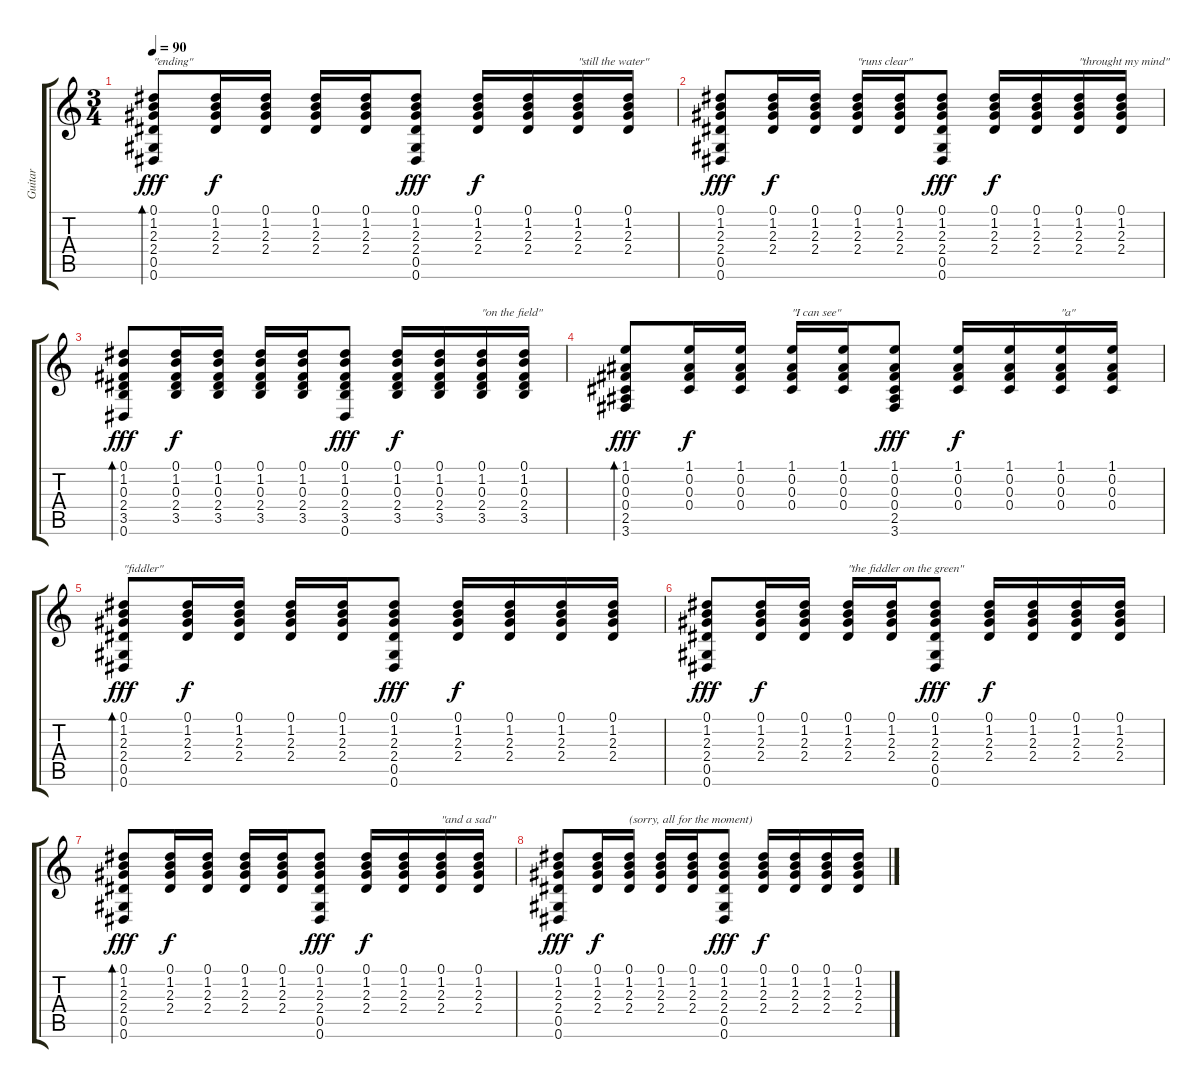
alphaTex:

\track ("Guitar" "Guitar") {instrument acousticguitarnylon}
\staff {score tabs}
\tuning (Eb4 Bb3 Gb3 Db3 Ab2 Eb2) {hide}
\ts (3 4)
\tempo 90
\clef g2
\ks c
(0.1 1.2 2.3 2.4 0.5 0.6).8{bd 60 txt "\"ending\"" dy fff} (0.1 1.2 2.3 2.4).16{dy f} (0.1 1.2 2.3 2.4).16 (0.1 1.2 2.3 2.4).16 (0.1 1.2 2.3 2.4).16 (0.1 1.2 2.3 2.4 0.5 0.6).8{dy fff} (0.1 1.2 2.3 2.4).16{dy f} (0.1 1.2 2.3 2.4).16 (0.1 1.2 2.3 2.4).16{txt "\"still the water\""} (0.1 1.2 2.3 2.4).16 |
(0.1 1.2 2.3 2.4 0.5 0.6).8{dy fff} (0.1 1.2 2.3 2.4).16{dy f} (0.1 1.2 2.3 2.4).16 (0.1 1.2 2.3 2.4).16{txt "\"runs clear\""} (0.1 1.2 2.3 2.4).16 (0.1 1.2 2.3 2.4 0.5 0.6).8{dy fff} (0.1 1.2 2.3 2.4).16{dy f} (0.1 1.2 2.3 2.4).16 (0.1 1.2 2.3 2.4).16{txt "\"throught my mind\""} (0.1 1.2 2.3 2.4).16 |
(0.1 1.2 0.3 2.4 3.5 0.6).8{bd 60 dy fff} (0.1 1.2 0.3 2.4 3.5).16{dy f} (0.1 1.2 0.3 2.4 3.5).16 (0.1 1.2 0.3 2.4 3.5).16 (0.1 1.2 0.3 2.4 3.5).16 (0.1 1.2 0.3 2.4 3.5 0.6).8{dy fff} (0.1 1.2 0.3 2.4 3.5).16{dy f} (0.1 1.2 0.3 2.4 3.5).16 (0.1 1.2 0.3 2.4 3.5).16{txt "\"on the field\""} (0.1 1.2 0.3 2.4 3.5).16 |
(1.1 0.2 0.3 0.4 2.5 3.6).8{bd 60 dy fff} (1.1 0.2 0.3 0.4).16{dy f} (1.1 0.2 0.3 0.4).16 (1.1 0.2 0.3 0.4).16{txt "\"I can see\""} (1.1 0.2 0.3 0.4).16 (1.1 0.2 0.3 0.4 2.5 3.6).8{dy fff} (1.1 0.2 0.3 0.4).16{dy f} (1.1 0.2 0.3 0.4).16 (1.1 0.2 0.3 0.4).16{txt "\"a\""} (1.1 0.2 0.3 0.4).16 |
(0.1 1.2 2.3 2.4 0.5 0.6).8{bd 60 txt "\"fiddler\"" dy fff} (0.1 1.2 2.3 2.4).16{dy f} (0.1 1.2 2.3 2.4).16 (0.1 1.2 2.3 2.4).16 (0.1 1.2 2.3 2.4).16 (0.1 1.2 2.3 2.4 0.5 0.6).8{dy fff} (0.1 1.2 2.3 2.4).16{dy f} (0.1 1.2 2.3 2.4).16 (0.1 1.2 2.3 2.4).16 (0.1 1.2 2.3 2.4).16 |
(0.1 1.2 2.3 2.4 0.5 0.6).8{dy fff} (0.1 1.2 2.3 2.4).16{dy f} (0.1 1.2 2.3 2.4).16 (0.1 1.2 2.3 2.4).16{txt "\"the fiddler on the green\""} (0.1 1.2 2.3 2.4).16 (0.1 1.2 2.3 2.4 0.5 0.6).8{dy fff} (0.1 1.2 2.3 2.4).16{dy f} (0.1 1.2 2.3 2.4).16 (0.1 1.2 2.3 2.4).16 (0.1 1.2 2.3 2.4).16 |
(0.1 1.2 2.3 2.4 0.5 0.6).8{bd 60 dy fff} (0.1 1.2 2.3 2.4).16{dy f} (0.1 1.2 2.3 2.4).16 (0.1 1.2 2.3 2.4).16 (0.1 1.2 2.3 2.4).16 (0.1 1.2 2.3 2.4 0.5 0.6).8{dy fff} (0.1 1.2 2.3 2.4).16{dy f} (0.1 1.2 2.3 2.4).16 (0.1 1.2 2.3 2.4).16{txt "\"and a sad\""} (0.1 1.2 2.3 2.4).16 |
(0.1 1.2 2.3 2.4 0.5 0.6).8{dy fff} (0.1 1.2 2.3 2.4).16{dy f} (0.1 1.2 2.3 2.4).16{txt "(sorry, all for the moment)"} (0.1 1.2 2.3 2.4).16 (0.1 1.2 2.3 2.4).16 (0.1 1.2 2.3 2.4 0.5 0.6).8{dy fff} (0.1 1.2 2.3 2.4).16{dy f} (0.1 1.2 2.3 2.4).16 (0.1 1.2 2.3 2.4).16 (0.1 1.2 2.3 2.4).16
